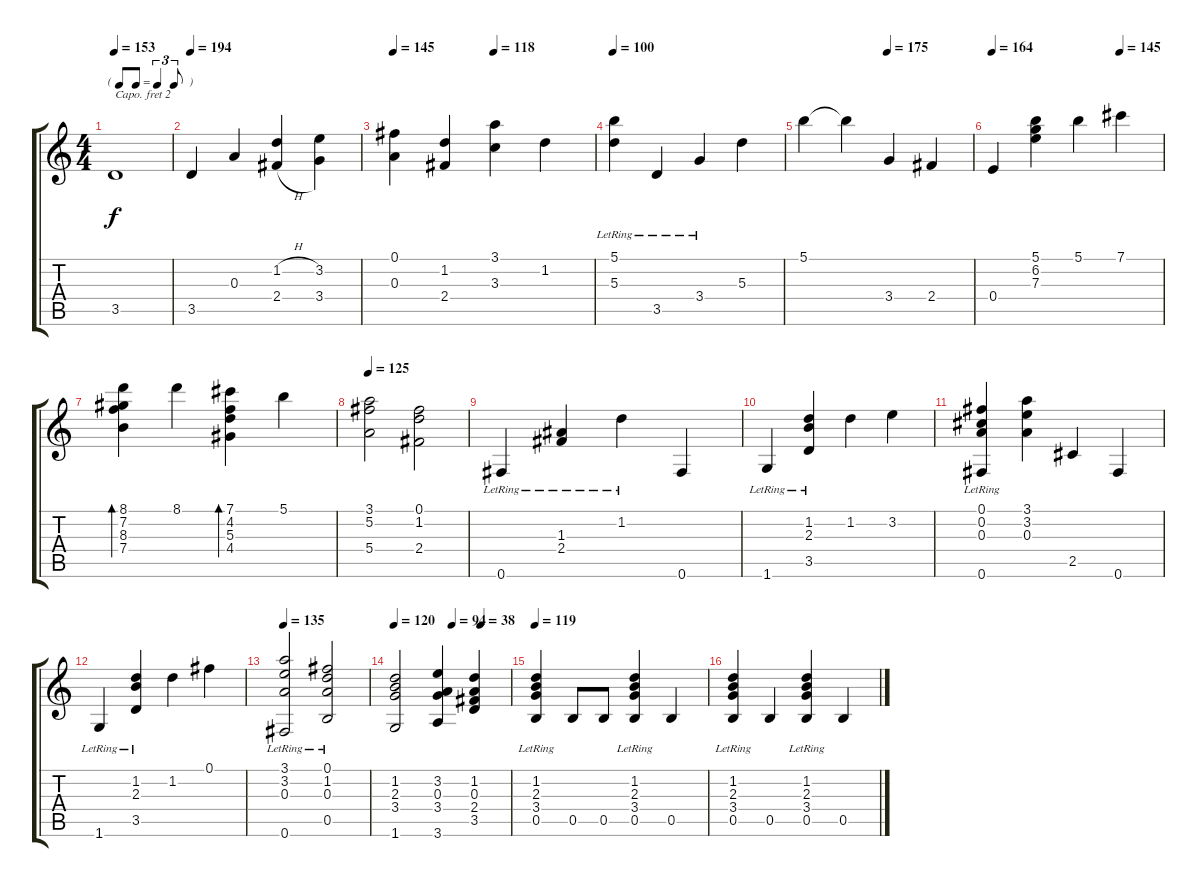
\track "" {instrument acousticguitarnylon}
\staff {score tabs}
\capo 2
\tuning (E4 B3 G3 D3 A2 E2) {hide}
\ts (4 4)
\tf triplet8th
\tempo 153
\clef g2
\ks c
3.5.1{dy f} |
\tempo 194
3.5.4 0.3.4 (1.2{h} 2.4{h}).4 (3.2 3.4).4 |
\tempo 145
\tempo (118 0.5)
(0.1 0.3).4 (1.2 2.4).4 (3.1 3.3).4 1.2.4 |
\tempo 100
(5.1{lr} 5.3{lr}).4 3.5{lr}.4 3.4{lr}.4 5.3.4 |
\tempo (175 0.5)
5.1.4 5.1{t}.4 3.4.4 2.4.4 |
\tempo 164
\tempo (145 0.75)
0.4.4 (5.1 6.2 7.3).4 5.1.4 7.1.4 |
(8.1 7.2 8.3 7.4).4{bd 240} 8.1.4 (7.1 4.2 5.3 4.4).4{bd 240} 5.1.4 |
\tempo 125
(3.1 5.2 5.4).2 (0.1 1.2 2.4).2 |
0.6{lr}.4 (1.3{lr} 2.4{lr}).4 1.2{lr}.4 0.6.4 |
1.6{lr}.4 (1.2 2.3{lr} 3.5{lr}).4 1.2.4 3.2.4 |
(0.1 0.2 0.3 0.6{lr}).4 (3.1 3.2 0.3).4 2.5.4 0.6.4 |
1.6{lr}.4 (1.2 2.3{lr} 3.5{lr}).4 1.2.4 0.1.4 |
\tempo 135
(3.1 3.2 0.3 0.6{lr}).2 (0.1 1.2 0.3 0.5{lr}).2 |
\tempo 120
\tempo (94 0.5)
\tempo (38 0.75)
(1.2 2.3 3.4 1.6).2 (3.2 0.3 3.4 3.6).4 (1.2 0.3 2.4 3.5).4 |
\tempo 119
(1.2{lr} 2.3{lr} 3.4 0.5).4 0.5.8 0.5.8 (1.2{lr} 2.3{lr} 3.4{lr} 0.5).4 0.5.4 |
(1.2{lr} 2.3{lr} 3.4{lr} 0.5).4 0.5.4 (1.2{lr} 2.3{lr} 3.4{lr} 0.5).4 0.5.4
